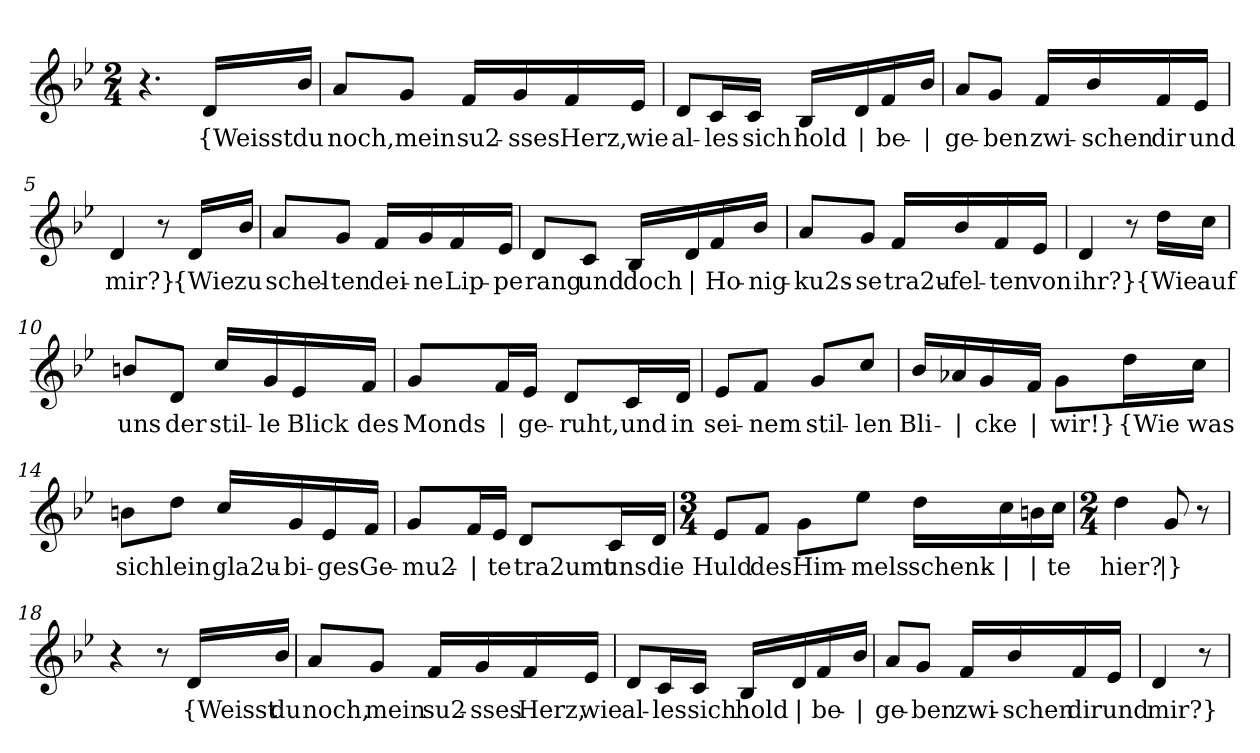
**kern	**text
*part1	*part1
*staff1	*staff1
*clefG2	*
*k[b-e-]	*
*M2/4	*
=1	=1
4.r	.
!	!LO:LY:b
16d/LL	{Weisst
!	!LO:LY:b
16b-/JJ	du
=2	=2
!	!LO:LY:b
8a/L	noch,
!	!LO:LY:b
8g/J	mein
!	!LO:LY:b
16f/LL	su2-
!	!LO:LY:b
16g/	-sses
!	!LO:LY:b
16f/	Herz,
!	!LO:LY:b
16e-/JJ	wie
=3	=3
!	!LO:LY:b
8d/L	al-
!	!LO:LY:b
16c/L	-les
!	!LO:LY:b
16c/JJ	sich
!	!LO:LY:b
16B-/LL	hold
!	!LO:LY:b
16d/	|
!	!LO:LY:b
16f/	be-
!	!LO:LY:b
16b-/JJ	|
=4	=4
!	!LO:LY:b
8a/L	-ge-
!	!LO:LY:b
8g/J	-ben
!	!LO:LY:b
16f/LL	zwi-
!	!LO:LY:b
16b-/	-schen
!	!LO:LY:b
16f/	dir
!	!LO:LY:b
16e-/JJ	und
!!LO:LB:g=z
=5	=5
!	!LO:LY:b
4d/	mir?}
8r	.
!	!LO:LY:b
16d/LL	{Wie
!	!LO:LY:b
16b-/JJ	zu
=6	=6
!	!LO:LY:b
8a/L	schel-
!	!LO:LY:b
8g/J	-ten
!	!LO:LY:b
16f/LL	dei-
!	!LO:LY:b
16g/	-ne
!	!LO:LY:b
16f/	Lip-
!	!LO:LY:b
16e-/JJ	-pe
=7	=7
!	!LO:LY:b
8d/L	rang
!	!LO:LY:b
8c/J	und
!	!LO:LY:b
16B-/LL	doch
!	!LO:LY:b
16d/	|
!	!LO:LY:b
16f/	Ho-
!	!LO:LY:b
16b-/JJ	-nig-
=8	=8
!	!LO:LY:b
8a/L	-ku2s-
!	!LO:LY:b
8g/J	-se
!	!LO:LY:b
16f/LL	tra2u-
!	!LO:LY:b
16b-/	-fel-
!	!LO:LY:b
16f/	-ten
!	!LO:LY:b
16e-/JJ	von
!!LO:LB:g=z
=9	=9
!	!LO:LY:b
4d/	ihr?}
8r	.
!	!LO:LY:b
16dd\LL	{Wie
!	!LO:LY:b
16cc\JJ	auf
=10	=10
!	!LO:LY:b
8bn/L	uns
!	!LO:LY:b
8d/J	der
!	!LO:LY:b
16cc/LL	stil-
!	!LO:LY:b
16g/	-le
!	!LO:LY:b
16e-/	Blick
!	!LO:LY:b
16f/JJ	des
=11	=11
!	!LO:LY:b
8g/L	Monds
!	!LO:LY:b
16f/L	|
!	!LO:LY:b
16e-/JJ	ge-
!	!LO:LY:b
8d/L	-ruht,
!	!LO:LY:b
16c/L	und
!	!LO:LY:b
16d/JJ	in
=12	=12
!	!LO:LY:b
8e-/L	sei-
!	!LO:LY:b
8f/J	-nem
!	!LO:LY:b
8g/L	stil-
!	!LO:LY:b
8cc/J	-len
!!LO:LB:g=z
=13	=13
!	!LO:LY:b
16b-/LL	Bli-
!	!LO:LY:b
16a-X/	|
!	!LO:LY:b
16g/	-cke
!	!LO:LY:b
16f/JJ	|
!	!LO:LY:b
8g\L	wir!}
!	!LO:LY:b
16dd\L	{Wie
!	!LO:LY:b
16cc\JJ	was
=14	=14
!	!LO:LY:b
8bn\L	sich
!	!LO:LY:b
8dd\J	lein
!	!LO:LY:b
16cc/LL	gla2u-
!	!LO:LY:b
16g/	-bi-
!	!LO:LY:b
16e-/	-ges
!	!LO:LY:b
16f/JJ	Ge-
=15	=15
!	!LO:LY:b
8g/L	-mu2-
!	!LO:LY:b
16f/L	|
!	!LO:LY:b
16e-/JJ	-te
!	!LO:LY:b
8d/L	tra2umt
!	!LO:LY:b
16c/L	uns
!	!LO:LY:b
16d/JJ	die
!!LO:LB:g=z
=16	=16
*M3/4	*
!	!LO:LY:b
8e-/L	Huld
!	!LO:LY:b
8f/J	des
!	!LO:LY:b
8g\L	Him-
!	!LO:LY:b
8ee-\J	-mels
!	!LO:LY:b
16dd\LL	schenk-
!	!LO:LY:b
16cc\	|
!	!LO:LY:b
16bn\	|
!	!LO:LY:b
16cc\JJ	-te
=17	=17
*M2/4	*
!	!LO:LY:b
4dd\	hier?
!	!LO:LY:b
8g/	|}
8r	.
=18	=18
4r	.
8r	.
!	!LO:LY:b
16d/LL	{Weisst
!	!LO:LY:b
16b-/JJ	du
=19	=19
!	!LO:LY:b
8a/L	noch,
!	!LO:LY:b
8g/J	mein
!	!LO:LY:b
16f/LL	su2-
!	!LO:LY:b
16g/	-sses
!	!LO:LY:b
16f/	Herz,
!	!LO:LY:b
16e-/JJ	wie
!!LO:LB:g=z
=20	=20
!	!LO:LY:b
8d/L	al-
!	!LO:LY:b
16c/L	-les
!	!LO:LY:b
16c/JJ	sich
!	!LO:LY:b
16B-/LL	hold
!	!LO:LY:b
16d/	|
!	!LO:LY:b
16f/	be-
!	!LO:LY:b
16b-/JJ	|
=21	=21
!	!LO:LY:b
8a/L	-ge-
!	!LO:LY:b
8g/J	-ben
!	!LO:LY:b
16f/LL	zwi-
!	!LO:LY:b
16b-/	-schen
!	!LO:LY:b
16f/	dir
!	!LO:LY:b
16e-/JJ	und
=22	=22
!	!LO:LY:b
4d/	mir?}
8r	.
=	=
*-	*-
